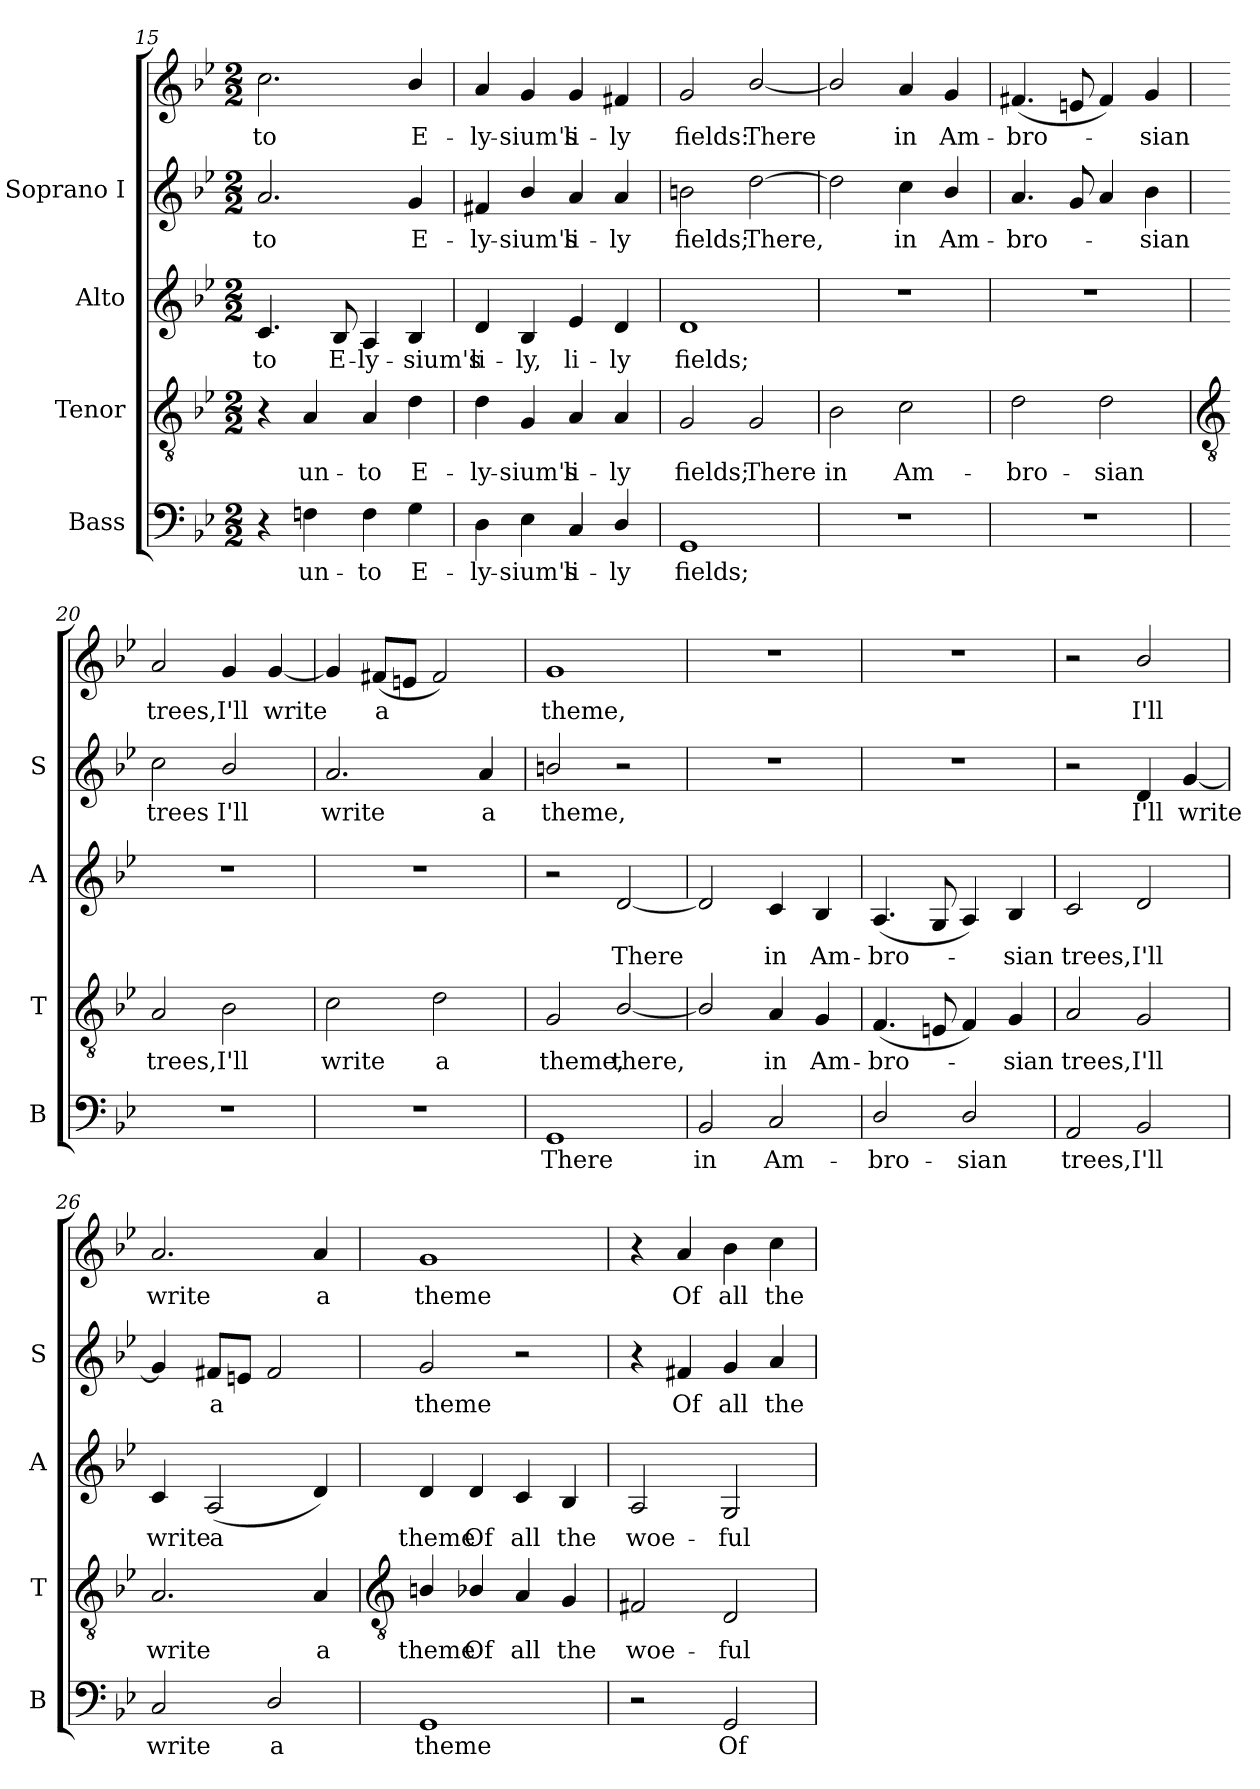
**kern	**text	**kern	**text	**kern	**text	**kern	**text	**kern	**text
*part4	*part4	*part3	*part3	*part2	*part2	*part1	*part1	*part1	*part1
*staff5	*staff5	*staff4	*staff4	*staff3	*staff3	*staff2	*staff2	*staff1	*staff1
*I"Bass	*	*I"Tenor	*	*I"Alto	*	*I"Soprano I	*	*	*
*I'B	*	*I'T	*	*I'A	*	*I'S	*	*	*
*clefF4	*	*clefGv2	*	*clefG2	*	*clefG2	*	*clefG2	*
*k[b-e-]	*	*k[b-e-]	*	*k[b-e-]	*	*k[b-e-]	*	*k[b-e-]	*
*B-:	*	*B-:	*	*B-:	*	*B-:	*	*B-:	*
*M2/2	*	*M2/2	*	*M2/2	*	*M2/2	*	*M2/2	*
=15	=15	=15	=15	=15	=15	=15	=15	=15	=15
!	!	!	!	!	!LO:LY:b	!	!LO:LY:b	!	!LO:LY:b
4r	.	4r	.	4.c	-to	2.a	-to	2.cc	-to
!	!LO:LY:b	!	!LO:LY:b	!	!	!	!	!	!
4Fn	un-	4A	un-	.	.	.	.	.	.
!	!	!	!	!	!LO:LY:b	!	!	!	!
.	.	.	.	8B-L	E-	.	.	.	.
!	!LO:LY:b	!	!LO:LY:b	!	!LO:LY:b	!	!	!	!
4F	-to	4A	-to	4A	-ly-	.	.	.	.
!	!LO:LY:b	!	!LO:LY:b	!	!LO:LY:b	!	!LO:LY:b	!	!LO:LY:b
4G	E-	4d	E-	4B-	-sium's	4g	E-	4b-/	E-
=16	=16	=16	=16	=16	=16	=16	=16	=16	=16
!	!LO:LY:b	!	!LO:LY:b	!	!LO:LY:b	!	!LO:LY:b	!	!LO:LY:b
4D	-ly-	4d	-ly-	4d	li-	4f#X	ly-	4a	-ly-
!	!LO:LY:b	!	!LO:LY:b	!	!LO:LY:b	!	!LO:LY:b	!	!LO:LY:b
4E-	-sium's	4G	-sium's	4B-	-ly,	4b-/	-sium's	4g	-sium's
!	!LO:LY:b	!	!LO:LY:b	!	!LO:LY:b	!	!LO:LY:b	!	!LO:LY:b
4C	li-	4A	li-	4e-	li-	4a	li-	4g	li-
!	!LO:LY:b	!	!LO:LY:b	!	!LO:LY:b	!	!LO:LY:b	!	!LO:LY:b
4D/	-ly	4A	-ly	4d	-ly	4a	-ly	4f#X	-ly
=17	=17	=17	=17	=17	=17	=17	=17	=17	=17
!	!LO:LY:b	!	!LO:LY:b	!	!LO:LY:b	!	!LO:LY:b	!	!LO:LY:b
1GG	fields;	2G	fields;	1d	fields;	2bn	fields;	2g	fields:
!	!	!	!LO:LY:b	!	!	!	!LO:LY:b	!	!LO:LY:b
.	.	2G	There	.	.	[2dd	There,	[2b-/	There
=18	=18	=18	=18	=18	=18	=18	=18	=18	=18
!	!	!	!LO:LY:b	!	!	!	!	!	!
1r	.	2B-	in	1r	.	2dd]	.	2b-/]	.
!	!	!	!LO:LY:b	!	!	!	!LO:LY:b	!	!LO:LY:b
.	.	2c	Am-	.	.	4cc	-in	4a	in
!	!	!	!	!	!	!	!LO:LY:b	!	!LO:LY:b
.	.	.	.	.	.	4b-/	Am-	4g	Am-
=19	=19	=19	=19	=19	=19	=19	=19	=19	=19
!	!	!	!LO:LY:b	!	!	!	!LO:LY:b	!	!LO:LY:b
1r	.	2d	-bro-	1r	.	4.a	bro-	(<4.f#X	-bro-
.	.	.	.	.	.	8g	.	8en	.
!	!	!	!LO:LY:b	!	!	!	!	!	!
.	.	2d	-sian	.	.	4a	.	4f#)	.
!	!	!	!	!	!	!	!LO:LY:b	!	!LO:LY:b
.	.	.	.	.	.	4b-	sian	4g	sian
!!LO:LB:g=z
=20	=20	=20	=20	=20	=20	=20	=20	=20	=20
*	*	*clefGv2	*	*	*	*	*	*	*
!	!	!	!LO:LY:b	!	!	!	!LO:LY:b	!	!LO:LY:b
1r	.	2A	trees,	1r	.	2cc	trees	2a	trees,
!	!	!	!LO:LY:b	!	!	!	!LO:LY:b	!	!LO:LY:b
.	.	2B-	I'll	.	.	2b-/	I'll	4g	I'll
!	!	!	!	!	!	!	!	!	!LO:LY:b
.	.	.	.	.	.	.	.	[4g	write
=21	=21	=21	=21	=21	=21	=21	=21	=21	=21
!	!	!	!LO:LY:b	!	!	!	!LO:LY:b	!	!
1r	.	2c	write	1r	.	2.a	write	4g]	.
!	!	!	!	!	!	!	!	!	!LO:LY:b
.	.	.	.	.	.	.	.	(<8f#XL	a
.	.	.	.	.	.	.	.	8enJ	.
!	!	!	!LO:LY:b	!	!	!	!	!	!
.	.	2d	a	.	.	.	.	2f#)	.
!	!	!	!	!	!	!	!LO:LY:b	!	!
.	.	.	.	.	.	4a	a	.	.
=22	=22	=22	=22	=22	=22	=22	=22	=22	=22
!	!LO:LY:b	!	!LO:LY:b	!	!	!	!LO:LY:b	!	!LO:LY:b
1GG	There	2G	theme,	2r	.	2bn/	theme,	1g	theme,
!	!	!	!LO:LY:b	!	!LO:LY:b	!	!	!	!
.	.	[2B-/	there,	[2d	There	2r	.	.	.
=23	=23	=23	=23	=23	=23	=23	=23	=23	=23
!	!LO:LY:b	!	!	!	!	!	!	!	!
2BB-	in	2B-/]	.	2d]	.	1r	.	1r	.
!	!LO:LY:b	!	!LO:LY:b	!	!LO:LY:b	!	!	!	!
2C	Am-	4A	in	4c	in	.	.	.	.
!	!	!	!LO:LY:b	!	!LO:LY:b	!	!	!	!
.	.	4G	Am-	4B-	Am-	.	.	.	.
=24	=24	=24	=24	=24	=24	=24	=24	=24	=24
!	!LO:LY:b	!	!LO:LY:b	!	!LO:LY:b	!	!	!	!
2D/	-bro-	(<4.F	-bro-	(<4.A	-bro-	1r	.	1r	.
.	.	8En	.	8G	.	.	.	.	.
!	!LO:LY:b	!	!	!	!	!	!	!	!
2D/	-sian	4F)	.	4A)	.	.	.	.	.
!	!	!	!LO:LY:b	!	!LO:LY:b	!	!	!	!
.	.	4G	sian	4B-	sian	.	.	.	.
=25	=25	=25	=25	=25	=25	=25	=25	=25	=25
!	!LO:LY:b	!	!LO:LY:b	!	!LO:LY:b	!	!	!	!
2AA	trees,	2A	trees,	2c	trees,	2r	.	2r	.
!	!LO:LY:b	!	!LO:LY:b	!	!LO:LY:b	!	!LO:LY:b	!	!LO:LY:b
2BB-	I'll	2G	I'll	2d	I'll	4d	I'll	2b-/	I'll
!	!	!	!	!	!	!	!LO:LY:b	!	!
.	.	.	.	.	.	[4g	write	.	.
=26	=26	=26	=26	=26	=26	=26	=26	=26	=26
!	!LO:LY:b	!	!LO:LY:b	!	!LO:LY:b	!	!	!	!LO:LY:b
2C	write	2.A	write	4c	write	4g]	.	2.a	write
!	!	!	!	!	!LO:LY:b	!	!LO:LY:b	!	!
.	.	.	.	(<2A	a	8f#XL	a	.	.
.	.	.	.	.	.	8enJ	.	.	.
!	!LO:LY:b	!	!	!	!	!	!	!	!
2D/	a	.	.	.	.	2f#	.	.	.
!	!	!	!LO:LY:b	!	!	!	!	!	!LO:LY:b
.	.	4A	a	4d)	.	.	.	4a	a
!!LO:LB:g=z
=27	=27	=27	=27	=27	=27	=27	=27	=27	=27
*	*	*clefGv2	*	*	*	*	*	*	*
!	!LO:LY:b	!	!LO:LY:b	!	!LO:LY:b	!	!LO:LY:b	!	!LO:LY:b
1GG	theme	4Bn/	theme	4d	theme	2g	theme	1g	theme
!	!	!	!LO:LY:b	!	!LO:LY:b	!	!	!	!
.	.	4B-X/	Of	4d	Of	.	.	.	.
!	!	!	!LO:LY:b	!	!LO:LY:b	!	!	!	!
.	.	4A	all	4c	all	2r	.	.	.
!	!	!	!LO:LY:b	!	!LO:LY:b	!	!	!	!
.	.	4G	the	4B-	the	.	.	.	.
=28	=28	=28	=28	=28	=28	=28	=28	=28	=28
!	!	!	!LO:LY:b	!	!LO:LY:b	!	!	!	!
2r	.	2F#X	woe-	2A	woe-	4r	.	4r	.
!	!	!	!	!	!	!	!LO:LY:b	!	!LO:LY:b
.	.	.	.	.	.	4f#X	Of	4a	Of
!	!LO:LY:b	!	!LO:LY:b	!	!LO:LY:b	!	!LO:LY:b	!	!LO:LY:b
2GG	Of	2D	-ful	2G	-ful	4g	all	4b-	all
!	!	!	!	!	!	!	!LO:LY:b	!	!LO:LY:b
.	.	.	.	.	.	4a	the	4cc	the
=	=	=	=	=	=	=	=	=	=
*-	*-	*-	*-	*-	*-	*-	*-	*-	*-
